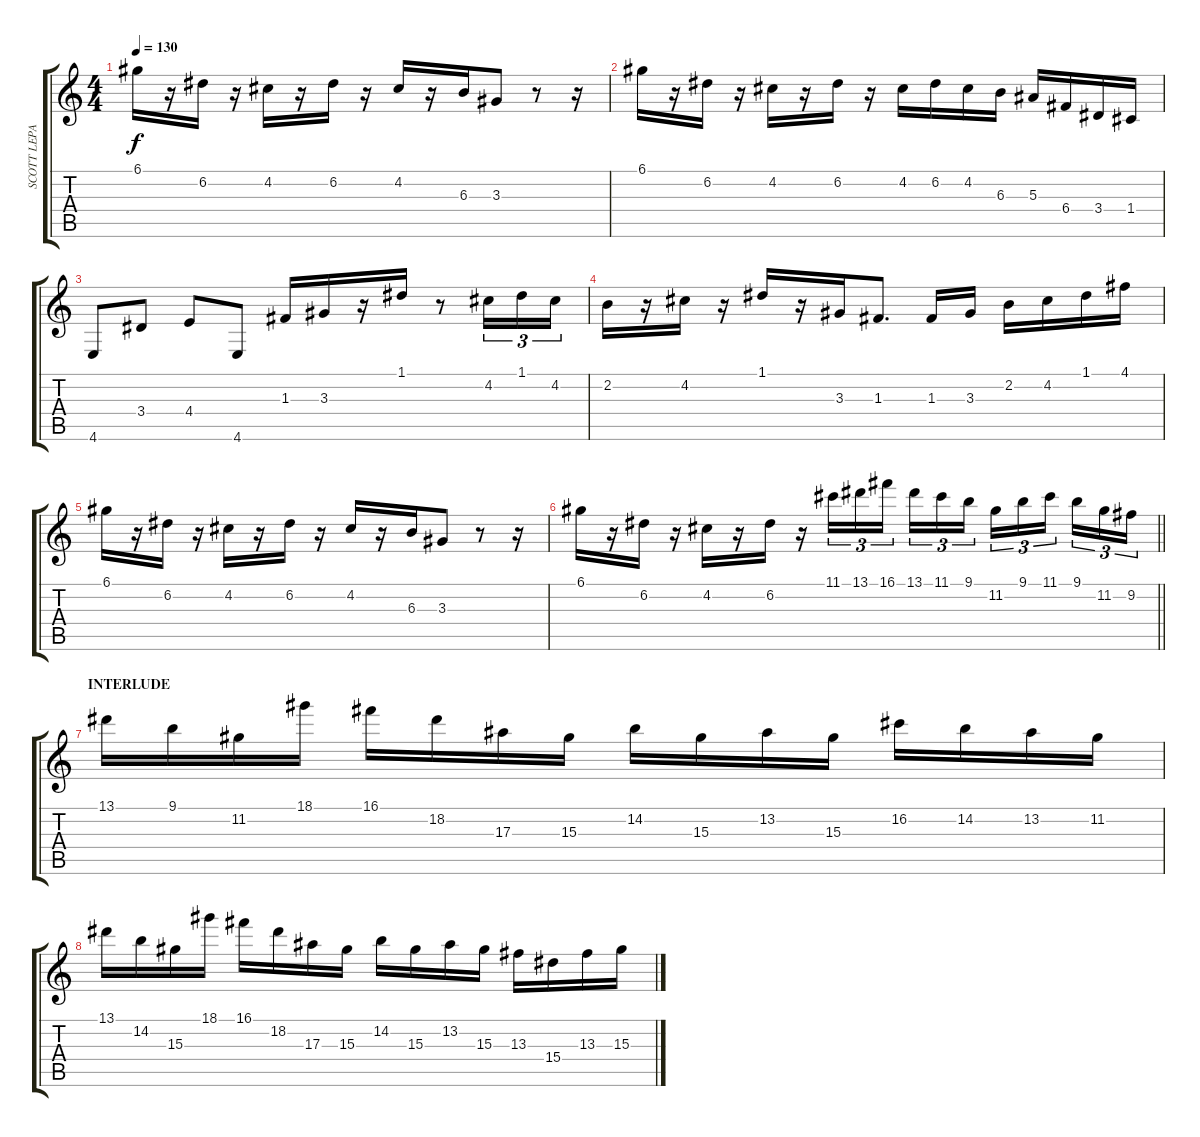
\track ("SCOTT LEPAGE" "SCOTT LEPA") {instrument distortionguitar}
\staff {score tabs}
\tuning (D4 A3 F3 C3 G2 C2) {hide}
\ts (4 4)
\tempo 130
\clef g2
\ks c
6.1.16{dy f} r.16 6.2.16 r.16 4.2.16 r.16 6.2.16 r.16 4.2.16 r.16 6.3.16 3.3.8 r.8 r.16 |
6.1.16 r.16 6.2.16 r.16 4.2.16 r.16 6.2.16 r.16 4.2.16 6.2.16 4.2.16 6.3.16 5.3.16 6.4.16 3.4.16 1.4.16 |
4.6.8 3.4.8 4.4.8 4.6.8 1.3.16 3.3.16 r.16 1.1.16 r.8 4.2.16{tu (3 2)} 1.1.16{tu (3 2)} 4.2.16{tu (3 2)} |
2.2.16 r.16 4.2.16 r.16 1.1.16 r.16 3.3.16 1.3.8{d} 1.3.16 3.3.16 2.2.16 4.2.16 1.1.16 4.1.16 |
6.1.16 r.16 6.2.16 r.16 4.2.16 r.16 6.2.16 r.16 4.2.16 r.16 6.3.16 3.3.8 r.8 r.16 |
\barLineRight lightlight
6.1.16 r.16 6.2.16 r.16 4.2.16 r.16 6.2.16 r.16 11.1.16{tu (3 2)} 13.1.16{tu (3 2)} 16.1.16{tu (3 2) beam splitsecondary} 13.1.16{tu (3 2)} 11.1.16{tu (3 2)} 9.1.16{tu (3 2)} 11.2.16{tu (3 2)} 9.1.16{tu (3 2)} 11.1.16{tu (3 2) beam splitsecondary} 9.1.16{tu (3 2)} 11.2.16{tu (3 2)} 9.2.16{tu (3 2)} |
\section ("" "INTERLUDE")
13.1.16 9.1.16 11.2.16 18.1.16 16.1.16 18.2.16 17.3.16 15.3.16 14.2.16 15.3.16 13.2.16 15.3.16 16.2.16 14.2.16 13.2.16 11.2.16 |
13.1.16 14.2.16 15.3.16 18.1.16 16.1.16 18.2.16 17.3.16 15.3.16 14.2.16 15.3.16 13.2.16 15.3.16 13.3.16 15.4.16 13.3.16 15.3.16
